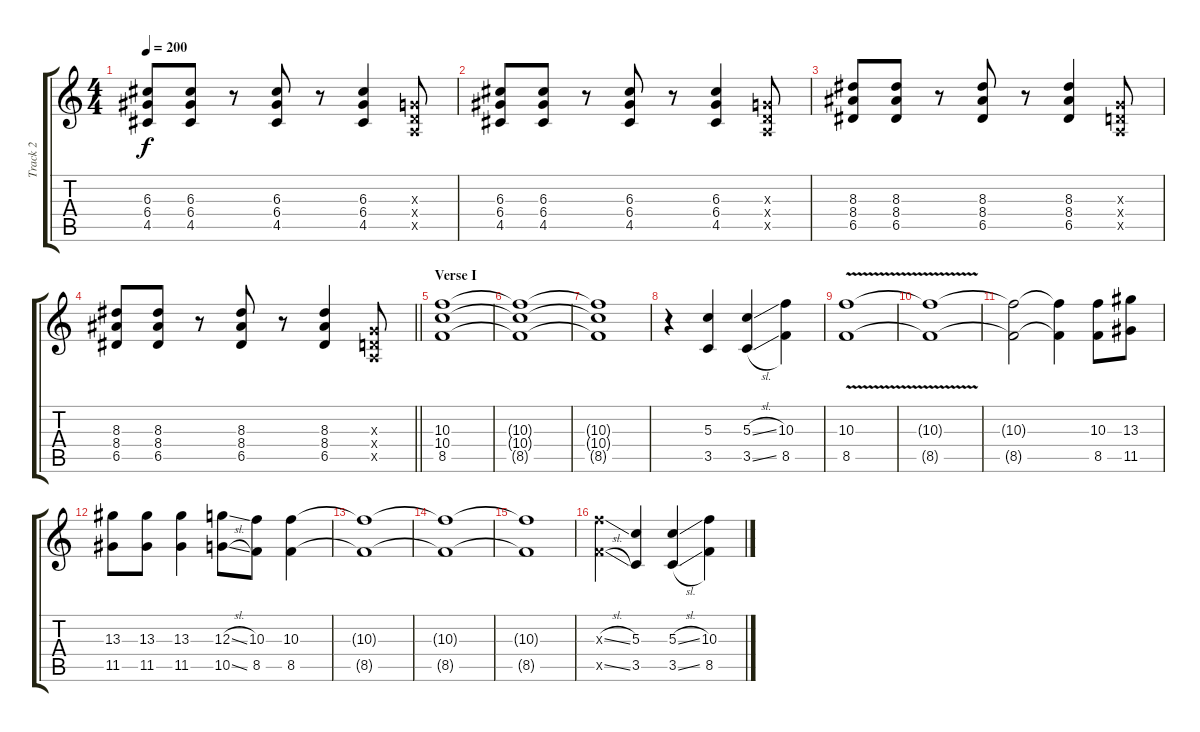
\track ("Track 2" "Track 2") {instrument distortionguitar}
\staff {score tabs}
\tuning (E4 B3 G3 D3 A2 E2) {hide}
\ts (4 4)
\tempo 200
\clef g2
\ks c
(6.3 6.4 4.5).8{dy f} (6.3 6.4 4.5).8 r.8 (6.3 6.4 4.5).8 r.8 (6.3 6.4 4.5).4 (0.3{x} 0.4{x} 0.5{x}).8 |
(6.3 6.4 4.5).8 (6.3 6.4 4.5).8 r.8 (6.3 6.4 4.5).8 r.8 (6.3 6.4 4.5).4 (0.3{x} 0.4{x} 0.5{x}).8 |
(8.3 8.4 6.5).8 (8.3 8.4 6.5).8 r.8 (8.3 8.4 6.5).8 r.8 (8.3 8.4 6.5).4 (0.3{x} 0.4{x} 0.5{x}).8 |
\barLineRight lightlight
(8.3 8.4 6.5).8 (8.3 8.4 6.5).8 r.8 (8.3 8.4 6.5).8 r.8 (8.3 8.4 6.5).4 (0.3{x} 0.4{x} 0.5{x}).8 |
\section ("" "Verse I")
(10.3 10.4 8.5).1 |
(10.3{t} 10.4{t} 8.5{t}).1 |
(10.3{t} 10.4{t} 8.5{t}).1 |
r.4 (5.3 3.5).4 (5.3{sl} 3.5{sl}).4 (10.3 8.5).4 |
(10.3{v} 8.5{v}).1 |
(10.3{t} 8.5{t}).1 |
(10.3{t} 8.5{t}).2 (10.3{t} 8.5{t}).4 (10.3 8.5).8 (13.3 11.5).8 |
(13.3 11.5).8 (13.3 11.5).8 (13.3 11.5).4 (12.3{sl} 10.5{sl}).8 (10.3 8.5).8 (10.3 8.5).4 |
(10.3{t} 8.5{t}).1 |
(10.3{t} 8.5{t}).1 |
(10.3{t} 8.5{t}).1 |
(10.3{sl x} 8.5{sl x}).4 (5.3 3.5).4 (5.3{sl} 3.5{sl}).4 (10.3 8.5).4
